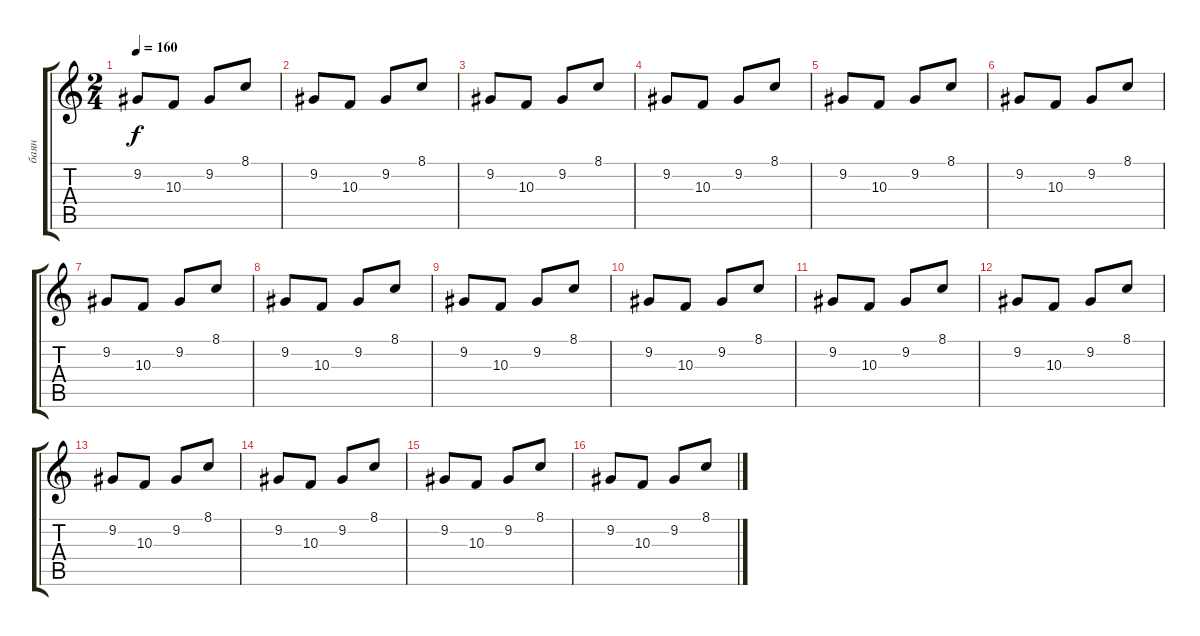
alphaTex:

\track ("баян" "баян") {instrument accordion}
\staff {score tabs}
\tuning (E4 B3 G3 D3 A2 E2) {hide}
\ts (2 4)
\tempo 160
\clef g2
\ks c
9.2.8{dy f} 10.3.8 9.2.8 8.1.8 |
9.2.8 10.3.8 9.2.8 8.1.8 |
9.2.8 10.3.8 9.2.8 8.1.8 |
9.2.8 10.3.8 9.2.8 8.1.8 |
9.2.8 10.3.8 9.2.8 8.1.8 |
9.2.8 10.3.8 9.2.8 8.1.8 |
9.2.8 10.3.8 9.2.8 8.1.8 |
9.2.8 10.3.8 9.2.8 8.1.8 |
9.2.8 10.3.8 9.2.8 8.1.8 |
9.2.8 10.3.8 9.2.8 8.1.8 |
9.2.8 10.3.8 9.2.8 8.1.8 |
9.2.8 10.3.8 9.2.8 8.1.8 |
9.2.8 10.3.8 9.2.8 8.1.8 |
9.2.8 10.3.8 9.2.8 8.1.8 |
9.2.8 10.3.8 9.2.8 8.1.8 |
9.2.8 10.3.8 9.2.8 8.1.8
